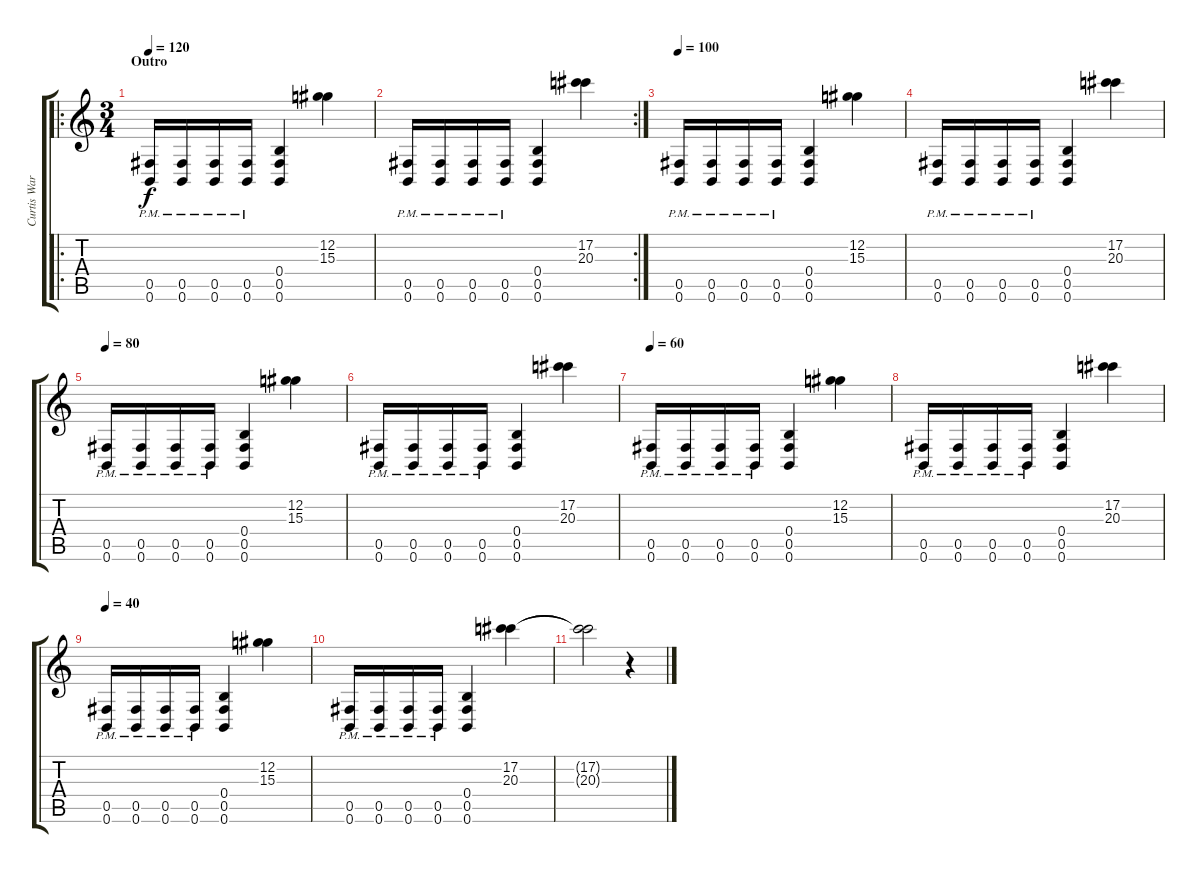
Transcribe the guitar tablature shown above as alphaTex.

\track ("Curtis Ward" "Curtis War") {instrument distortionguitar}
\staff {score tabs}
\tuning (Db4 Ab3 E3 B2 Gb2 B1) {hide}
\ro
\ts (3 4)
\section ("" "Outro")
\tempo 120
\clef g2
\ks c
(0.5{pm} 0.6{pm}).16{dy f} (0.5{pm} 0.6{pm}).16 (0.5{pm} 0.6{pm}).16 (0.5{pm} 0.6{pm}).16 (0.4 0.5 0.6).4 (12.2 15.3).4 |
\rc 2
(0.5{pm} 0.6{pm}).16 (0.5{pm} 0.6{pm}).16 (0.5{pm} 0.6{pm}).16 (0.5{pm} 0.6{pm}).16 (0.4 0.5 0.6).4 (17.2 20.3).4 |
\tempo 100
(0.5{pm} 0.6{pm}).16 (0.5{pm} 0.6{pm}).16 (0.5{pm} 0.6{pm}).16 (0.5{pm} 0.6{pm}).16 (0.4 0.5 0.6).4 (12.2 15.3).4 |
(0.5{pm} 0.6{pm}).16 (0.5{pm} 0.6{pm}).16 (0.5{pm} 0.6{pm}).16 (0.5{pm} 0.6{pm}).16 (0.4 0.5 0.6).4 (17.2 20.3).4 |
\tempo 80
(0.5{pm} 0.6{pm}).16 (0.5{pm} 0.6{pm}).16 (0.5{pm} 0.6{pm}).16 (0.5{pm} 0.6{pm}).16 (0.4 0.5 0.6).4 (12.2 15.3).4 |
(0.5{pm} 0.6{pm}).16 (0.5{pm} 0.6{pm}).16 (0.5{pm} 0.6{pm}).16 (0.5{pm} 0.6{pm}).16 (0.4 0.5 0.6).4 (17.2 20.3).4 |
\tempo 60
(0.5{pm} 0.6{pm}).16 (0.5{pm} 0.6{pm}).16 (0.5{pm} 0.6{pm}).16 (0.5{pm} 0.6{pm}).16 (0.4 0.5 0.6).4 (12.2 15.3).4 |
(0.5{pm} 0.6{pm}).16 (0.5{pm} 0.6{pm}).16 (0.5{pm} 0.6{pm}).16 (0.5{pm} 0.6{pm}).16 (0.4 0.5 0.6).4 (17.2 20.3).4 |
\tempo 40
(0.5{pm} 0.6{pm}).16 (0.5{pm} 0.6{pm}).16 (0.5{pm} 0.6{pm}).16 (0.5{pm} 0.6{pm}).16 (0.4 0.5 0.6).4 (12.2 15.3).4 |
(0.5{pm} 0.6{pm}).16 (0.5{pm} 0.6{pm}).16 (0.5{pm} 0.6{pm}).16 (0.5{pm} 0.6{pm}).16 (0.4 0.5 0.6).4 (17.2 20.3).4 |
(17.2{t} 20.3{t}).2 r.4
